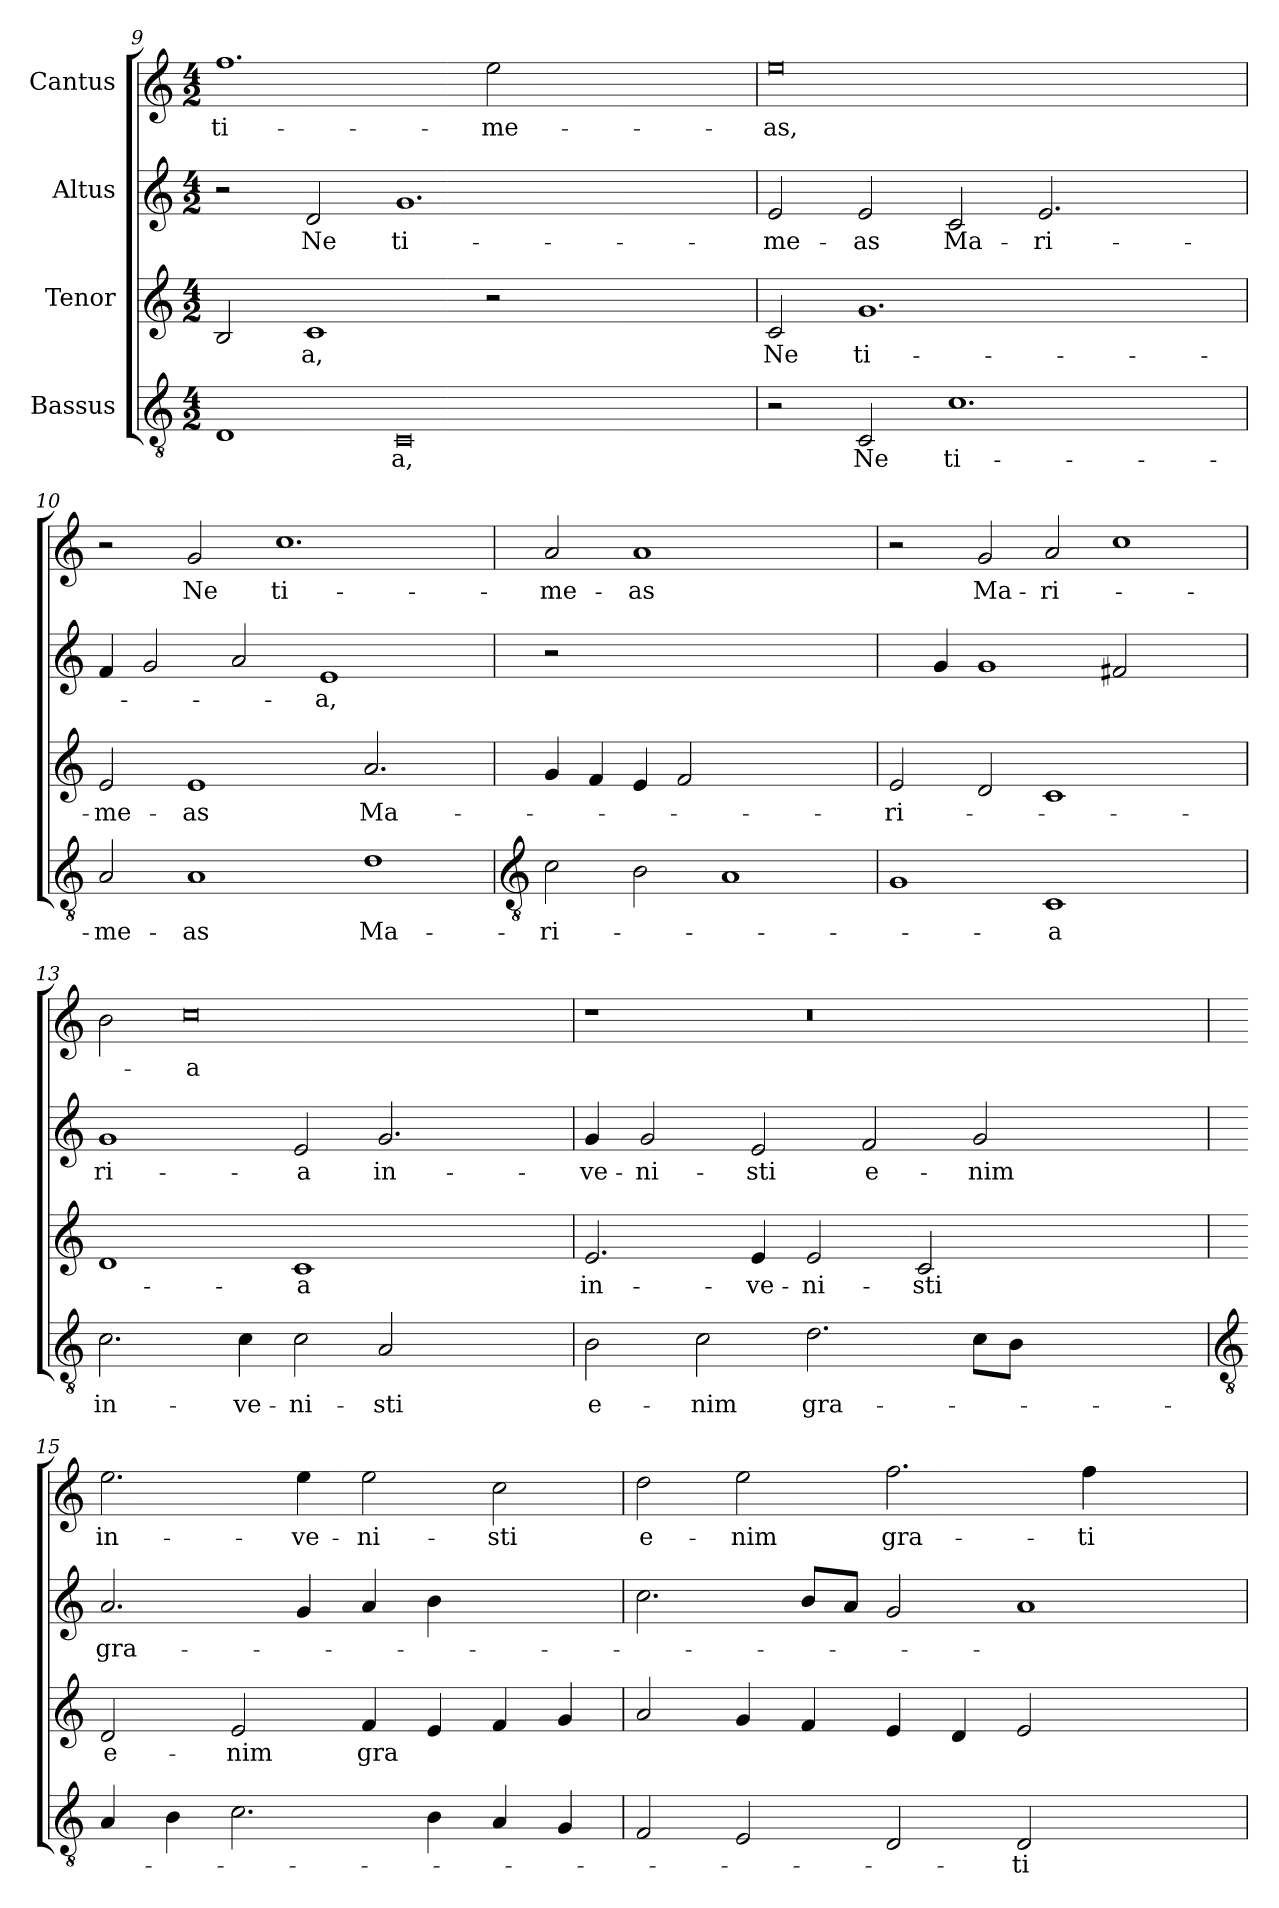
**kern	**text	**kern	**text	**kern	**text	**kern	**text
*part4	*part4	*part3	*part3	*part2	*part2	*part1	*part1
*staff4	*staff4	*staff3	*staff3	*staff2	*staff2	*staff1	*staff1
*I"Bassus	*	*I"Tenor	*	*I"Altus	*	*I"Cantus	*
*clefGv2	*	*clefG2	*	*clefG2	*	*clefG2	*
*k[]	*	*k[]	*	*k[]	*	*k[]	*
*C:	*	*C:	*	*C:	*	*C:	*
*M4/2	*	*M4/2	*	*M4/2	*	*M4/2	*
=9A	=9A	=9A	=9A	=9A	=9A	=9A	=9A
!	!	!	!	!	!	!	!LO:LY:b
1D	.	2B	.	2r	.	1.ff	ti-
!	!	!	!LO:LY:b	!	!LO:LY:b	!	!
.	.	1c	a,	2d	Ne	.	.
!	!LO:LY:b	!	!	!	!LO:LY:b	!	!
0C	a,	.	.	1.g	ti-	.	.
!	!	!	!	!	!	!	!LO:LY:b
.	.	2r	.	.	.	2ee	-me-
.	.	1ryy	.	.	.	1ryy	.
.	.	.	.	2ryy	.	.	.
=9B	=9B	=9B	=9B	=9B	=9B	=9B	=9B
!	!	!	!LO:LY:b	!	!LO:LY:b	!	!LO:LY:b
2r	.	2c	Ne	2e	-me-	0ee	-as,
!	!LO:LY:b	!	!LO:LY:b	!	!LO:LY:b	!	!
2C	Ne	1.g	ti-	2e	-as	.	.
!	!LO:LY:b	!	!	!	!LO:LY:b	!	!
1.c	ti-	.	.	2c	Ma-	.	.
!	!	!	!	!	!LO:LY:b	!	!
.	.	.	.	2.e	-ri-	.	.
.	.	2ryy	.	.	.	2ryy	.
.	.	.	.	4ryy	.	.	.
=10A	=10A	=10A	=10A	=10A	=10A	=10A	=10A
!	!LO:LY:b	!	!LO:LY:b	!	!	!	!
2A	-me-	2e	-me-	4f	.	2r	.
.	.	.	.	2g	.	.	.
!	!LO:LY:b	!	!LO:LY:b	!	!	!	!LO:LY:b
1A	-as	1e	-as	.	.	2g	Ne
.	.	.	.	2a	.	.	.
!	!	!	!	!	!	!	!LO:LY:b
.	.	.	.	.	.	1.cc	ti-
!	!	!	!	!	!LO:LY:b	!	!
.	.	.	.	1e	-a,	.	.
!	!LO:LY:b	!	!LO:LY:b	!	!	!	!
1d	Ma-	2.a	Ma-	.	.	.	.
.	.	4ryy	.	4ryy	.	.	.
!!LO:LB:g=z
=11A	=11A	=11A	=11A	=11A	=11A	=11A	=11A
*clefGv2	*	*	*	*	*	*	*
!	!LO:LY:b	!	!	!	!	!	!LO:LY:b
2c	-ri-	4g	.	2r	.	2a	-me-
.	.	4f	.	.	.	.	.
!	!	!	!	!	!LO:LY:b	!	!LO:LY:b
2B	.	4e	.	[2ayy	Ma-	1a	-as
.	.	2f	.	.	.	.	.
1A	.	.	.	1ryy	.	.	.
.	.	2.ryy	.	.	.	.	.
.	.	.	.	.	.	2ryy	.
!!LO:LB:g=z
=12	=12	=12	=12	=12	=12	=12	=12
!	!	!	!LO:LY:b	!	!	!	!
1G	.	2e	-ri-	4ayy]	.	2r	.
.	.	.	.	4g	.	.	.
!	!	!	!	!	!	!	!LO:LY:b
.	.	2d	.	1g	.	2g	Ma-
!	!LO:LY:b	!	!	!	!	!	!LO:LY:b
1C	-a	1c	.	.	.	2a	-ri-
.	.	.	.	2f#X	.	1cc	.
2ryy	.	2ryy	.	2ryy	.	.	.
=13	=13	=13	=13	=13	=13	=13	=13
!	!LO:LY:b	!	!	!	!LO:LY:b	!	!
2.c	in-	1d	.	1g	-ri-	2b	.
!	!	!	!	!	!	!	!LO:LY:b
.	.	.	.	.	.	0cc	-a
!	!LO:LY:b	!	!	!	!	!	!
4c	-ve-	.	.	.	.	.	.
!	!LO:LY:b	!	!LO:LY:b	!	!LO:LY:b	!	!
2c	-ni-	1c	-a	2e	-a	.	.
!	!LO:LY:b	!	!	!	!LO:LY:b	!	!
2A	-sti	.	.	2.g	in-	.	.
2ryy	.	2ryy	.	.	.	.	.
.	.	.	.	4ryy	.	.	.
=14	=14	=14	=14	=14	=14	=14	=14
!	!LO:LY:b	!	!LO:LY:b	!	!LO:LY:b	!	!
2B	e-	2.e	in-	4g	-ve-	1r	.
!	!	!	!	!	!LO:LY:b	!	!
.	.	.	.	2g	-ni-	.	.
!	!LO:LY:b	!	!	!	!	!	!
2c	-nim	.	.	.	.	.	.
!	!	!	!LO:LY:b	!	!LO:LY:b	!	!
.	.	4e	-ve-	2e	-sti	.	.
!	!LO:LY:b	!	!LO:LY:b	!	!	!	!
2.d	gra-	2e	-ni-	.	.	0r	.
!	!	!	!	!	!LO:LY:b	!	!
.	.	.	.	2f	e-	.	.
!	!	!	!LO:LY:b	!	!	!	!
.	.	2c	-sti	.	.	.	.
!	!	!	!	!	!LO:LY:b	!	!
8cL	.	.	.	2g	-nim	.	.
8BJ	.	.	.	.	.	.	.
1ryy	.	1ryy	.	.	.	.	.
.	.	.	.	2.ryy	.	.	.
!!LO:LB:g=z
=15	=15	=15	=15	=15	=15	=15	=15
*clefGv2	*	*	*	*	*	*	*
!	!	!	!LO:LY:b	!	!LO:LY:b	!	!LO:LY:b
4A	.	2d	e-	2.a	gra-	2.ee	in-
4B	.	.	.	.	.	.	.
!	!	!	!LO:LY:b	!	!	!	!
2.c	.	2e	-nim	.	.	.	.
!	!	!	!	!	!	!	!LO:LY:b
.	.	.	.	4g	.	4ee	-ve-
!	!	!	!LO:LY:b	!	!	!	!LO:LY:b
.	.	4f	gra	4a	.	2ee	-ni-
4B	.	4e	.	4b	.	.	.
!	!	!	!	!	!	!	!LO:LY:b
4A	.	4f	.	2ryy	.	2cc	-sti
4G	.	4g	.	.	.	.	.
!!LO:LB:g=z
=16	=16	=16	=16	=16	=16	=16	=16
!	!	!	!	!	!	!	!LO:LY:b
2F	.	2a	.	2.cc	.	2dd	e-
!	!	!	!	!	!	!	!LO:LY:b
2E	.	4g	.	.	.	2ee	-nim
.	.	4f	.	8bL	.	.	.
.	.	.	.	8aJ	.	.	.
!	!	!	!	!	!	!	!LO:LY:b
2D	.	4e	.	2g	.	2.ff	gra-
.	.	4d	.	.	.	.	.
!	!LO:LY:b	!	!	!	!	!	!
2D	-ti-	2e	.	1a	.	.	.
!	!	!	!	!	!	!	!LO:LY:b
.	.	.	.	.	.	4ff	-ti-
2ryy	.	2ryy	.	.	.	2ryy	.
=	=	=	=	=	=	=	=
*-	*-	*-	*-	*-	*-	*-	*-
